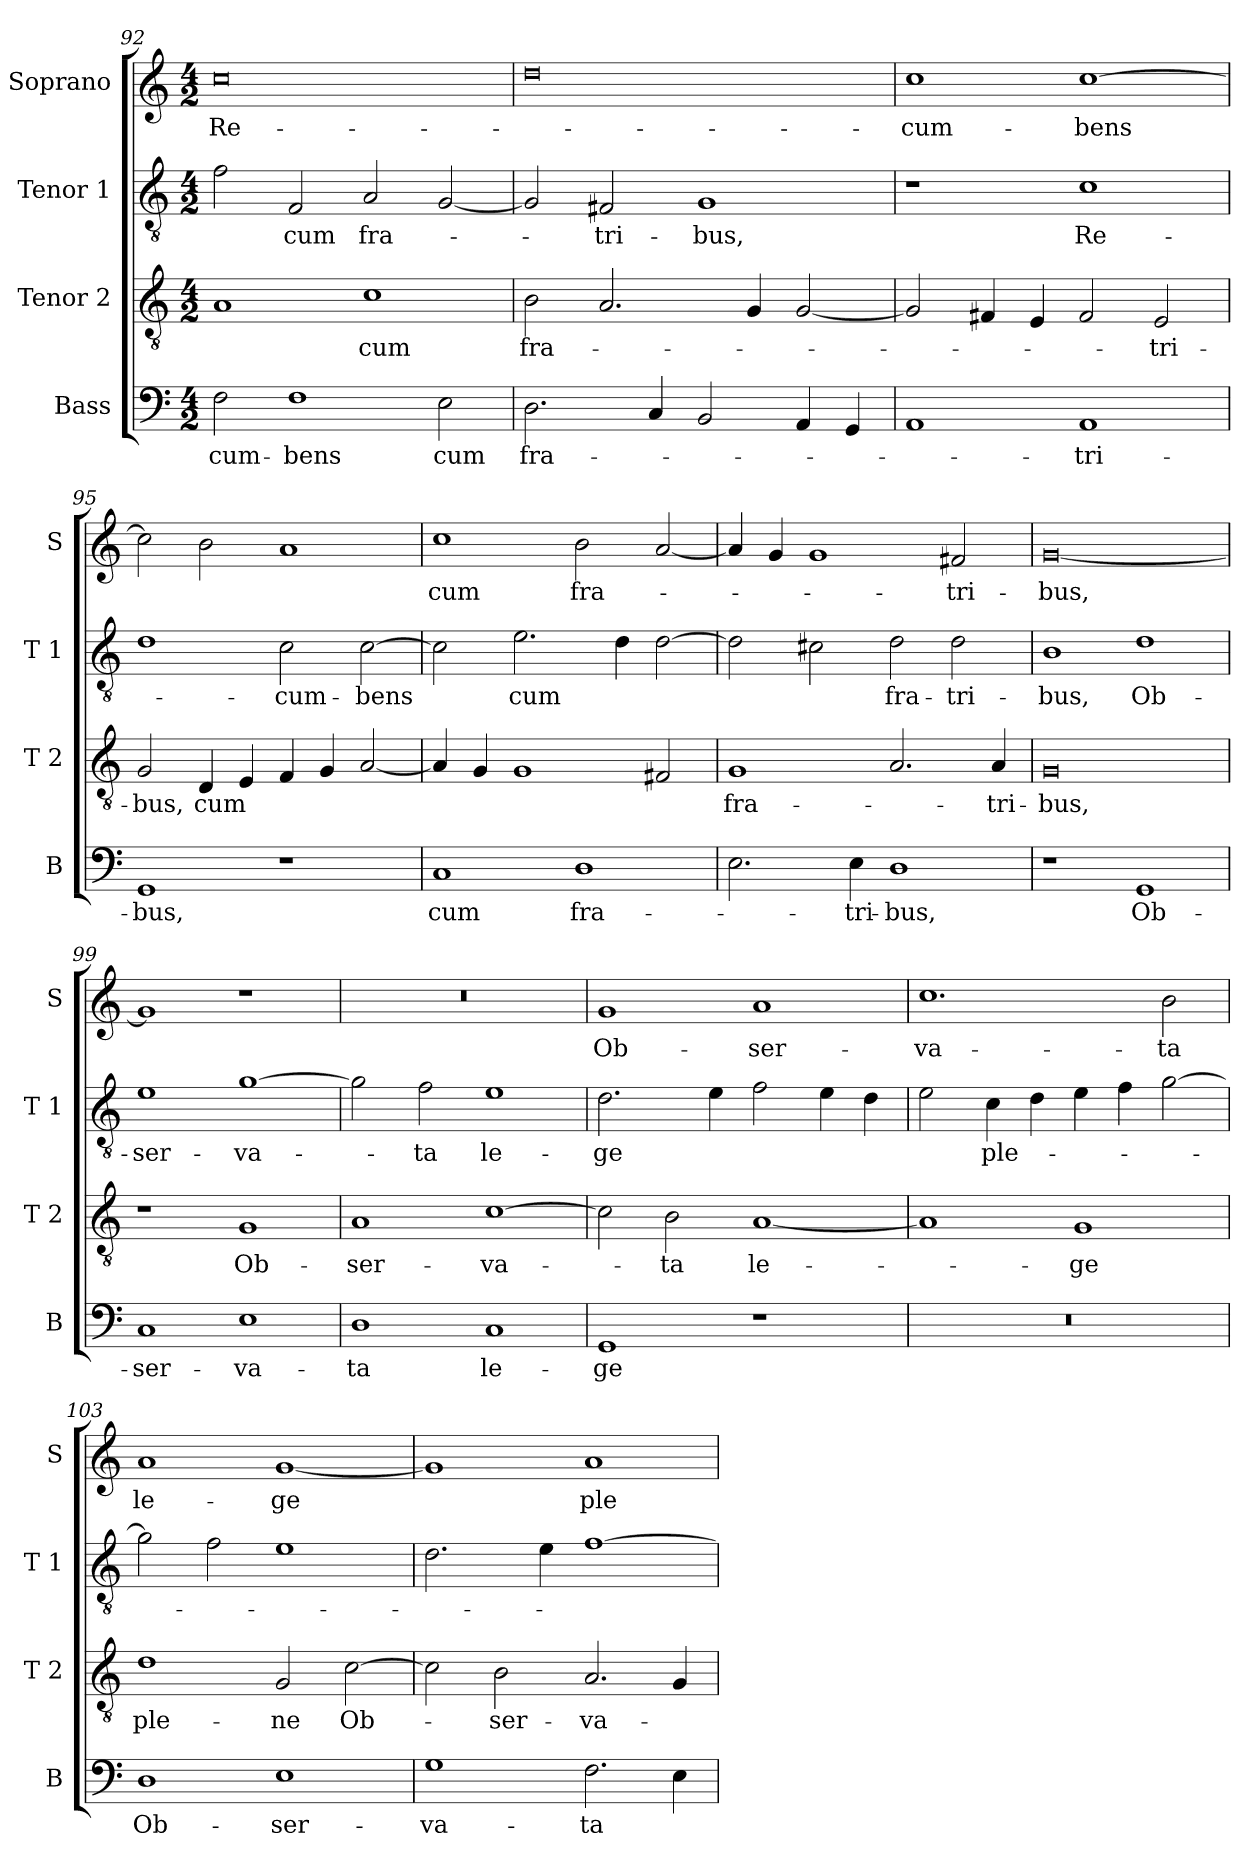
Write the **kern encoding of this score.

**kern	**text	**kern	**text	**kern	**text	**kern	**text
*part4	*part4	*part3	*part3	*part2	*part2	*part1	*part1
*staff4	*staff4	*staff3	*staff3	*staff2	*staff2	*staff1	*staff1
*I"Bass	*	*I"Tenor 2	*	*I"Tenor 1	*	*I"Soprano	*
*I'B	*	*I'T 2	*	*I'T 1	*	*I'S	*
*clefF4	*	*clefGv2	*	*clefGv2	*	*clefG2	*
*k[]	*	*k[]	*	*k[]	*	*k[]	*
*C:	*	*C:	*	*C:	*	*C:	*
*M4/2	*	*M4/2	*	*M4/2	*	*M4/2	*
=92	=92	=92	=92	=92	=92	=92	=92
!	!LO:LY:b	!	!	!	!	!	!LO:LY:b
2F\	-cum-	1A	.	2f\	.	0cc	Re-
!	!LO:LY:b	!	!	!	!LO:LY:b	!	!
1F	-bens	.	.	2F/	cum	.	.
!	!	!	!LO:LY:b	!	!LO:LY:b	!	!
.	.	1c	cum	2A/	fra-	.	.
!	!LO:LY:b	!	!	!	!	!	!
2E\	cum	.	.	[2G/	.	.	.
=93	=93	=93	=93	=93	=93	=93	=93
!	!LO:LY:b	!	!LO:LY:b	!	!	!	!
2.D\	fra-	2B\	fra-	2G/]	.	0dd	.
!	!	!	!	!	!LO:LY:b	!	!
.	.	2.A/	.	2F#X/	-tri-	.	.
4C/	.	.	.	.	.	.	.
!	!	!	!	!	!LO:LY:b	!	!
2BB/	.	.	.	1G	-bus,	.	.
.	.	4G/	.	.	.	.	.
4AA/	.	[2G/	.	.	.	.	.
4GG/	.	.	.	.	.	.	.
=94	=94	=94	=94	=94	=94	=94	=94
!	!	!	!	!	!	!	!LO:LY:b
1AA	.	2G/]	.	1r	.	1cc	-cum-
.	.	4F#X/	.	.	.	.	.
.	.	4E/	.	.	.	.	.
!	!LO:LY:b	!	!	!	!LO:LY:b	!	!LO:LY:b
1AA	-tri-	2F#/	.	1c	Re-	[1cc	-bens
!	!	!	!LO:LY:b	!	!	!	!
.	.	2E/	-tri-	.	.	.	.
=95	=95	=95	=95	=95	=95	=95	=95
!	!LO:LY:b	!	!LO:LY:b	!	!	!	!
1GG	-bus,	2G/	-bus,	1d	.	2cc\]	.
!	!	!	!LO:LY:b	!	!	!	!
.	.	4D/	cum	.	.	2b\	.
.	.	4E/	.	.	.	.	.
!	!	!	!	!	!LO:LY:b	!	!
1r	.	4F/	.	2c\	-cum-	1a	.
.	.	4G/	.	.	.	.	.
!	!	!	!	!	!LO:LY:b	!	!
.	.	[2A/	.	[2c\	-bens	.	.
=96	=96	=96	=96	=96	=96	=96	=96
!	!LO:LY:b	!	!	!	!	!	!LO:LY:b
1C	cum	4A/]	.	2c\]	.	1cc	cum
.	.	4G/	.	.	.	.	.
!	!	!	!	!	!LO:LY:b	!	!
.	.	1G	.	2.e\	cum	.	.
!	!LO:LY:b	!	!	!	!	!	!LO:LY:b
1D	fra-	.	.	.	.	2b\	fra-
.	.	.	.	4d\	.	.	.
.	.	2F#X/	.	[2d\	.	[2a/	.
!!LO:LB:g=z
=97	=97	=97	=97	=97	=97	=97	=97
!	!	!	!LO:LY:b	!	!	!	!
2.E\	.	1G	fra-	2d\]	.	4a/]	.
.	.	.	.	.	.	4g/	.
.	.	.	.	2c#X\	.	1g	.
!	!LO:LY:b	!	!	!	!	!	!
4E\	-tri-	.	.	.	.	.	.
!	!LO:LY:b	!	!	!	!LO:LY:b	!	!
1D	-bus,	2.A/	.	2d\	fra-	.	.
!	!	!	!	!	!LO:LY:b	!	!LO:LY:b
.	.	.	.	2d\	-tri-	2f#X/	-tri-
!	!	!	!LO:LY:b	!	!	!	!
.	.	4A/	-tri-	.	.	.	.
=98	=98	=98	=98	=98	=98	=98	=98
!	!	!	!LO:LY:b	!	!LO:LY:b	!	!LO:LY:b
1r	.	0G	-bus,	1B	-bus,	[0g	-bus,
!	!LO:LY:b	!	!	!	!LO:LY:b	!	!
1GG	Ob-	.	.	1d	Ob-	.	.
=99	=99	=99	=99	=99	=99	=99	=99
!	!LO:LY:b	!	!	!	!LO:LY:b	!	!
1C	-ser-	1r	.	1e	-ser-	1g]	.
!	!LO:LY:b	!	!LO:LY:b	!	!LO:LY:b	!	!
1E	-va-	1G	Ob-	[1g	-va-	1r	.
=100	=100	=100	=100	=100	=100	=100	=100
!	!LO:LY:b	!	!LO:LY:b	!	!	!	!
1D	-ta	1A	-ser-	2g\]	.	0r	.
!	!	!	!	!	!LO:LY:b	!	!
.	.	.	.	2f\	-ta	.	.
!	!LO:LY:b	!	!LO:LY:b	!	!LO:LY:b	!	!
1C	le-	[1c	-va-	1e	le-	.	.
=101	=101	=101	=101	=101	=101	=101	=101
!	!LO:LY:b	!	!	!	!LO:LY:b	!	!LO:LY:b
1GG	-ge	2c\]	.	2.d\	-ge	1g	Ob-
!	!	!	!LO:LY:b	!	!	!	!
.	.	2B\	-ta	.	.	.	.
.	.	.	.	4e\	.	.	.
!	!	!	!LO:LY:b	!	!	!	!LO:LY:b
1r	.	[1A	le-	2f\	.	1a	-ser-
.	.	.	.	4e\	.	.	.
.	.	.	.	4d\	.	.	.
=102	=102	=102	=102	=102	=102	=102	=102
!	!	!	!	!	!	!	!LO:LY:b
0r	.	1A]	.	2e\	.	1.cc	-va-
!	!	!	!	!	!LO:LY:b	!	!
.	.	.	.	4c\	ple-	.	.
.	.	.	.	4d\	.	.	.
!	!	!	!LO:LY:b	!	!	!	!
.	.	1G	-ge	4e\	.	.	.
.	.	.	.	4f\	.	.	.
!	!	!	!	!	!	!	!LO:LY:b
.	.	.	.	[2g\	.	2b\	-ta
!!LO:LB:g=z
=103	=103	=103	=103	=103	=103	=103	=103
!	!LO:LY:b	!	!LO:LY:b	!	!	!	!LO:LY:b
1D	Ob-	1d	ple-	2g\]	.	1a	le-
.	.	.	.	2f\	.	.	.
!	!LO:LY:b	!	!LO:LY:b	!	!	!	!LO:LY:b
1E	-ser-	2G/	-ne	1e	.	[1g	-ge
!	!	!	!LO:LY:b	!	!	!	!
.	.	[2c\	Ob-	.	.	.	.
=104	=104	=104	=104	=104	=104	=104	=104
!	!LO:LY:b	!	!	!	!	!	!
1G	-va-	2c\]	.	2.d\	.	1g]	.
!	!	!	!LO:LY:b	!	!	!	!
.	.	2B\	-ser-	.	.	.	.
.	.	.	.	4e\	.	.	.
!	!LO:LY:b	!	!LO:LY:b	!	!	!	!LO:LY:b
2.F\	-ta	2.A/	-va-	[1f	.	1a	ple-
4E\	.	4G/	.	.	.	.	.
=	=	=	=	=	=	=	=
*-	*-	*-	*-	*-	*-	*-	*-
